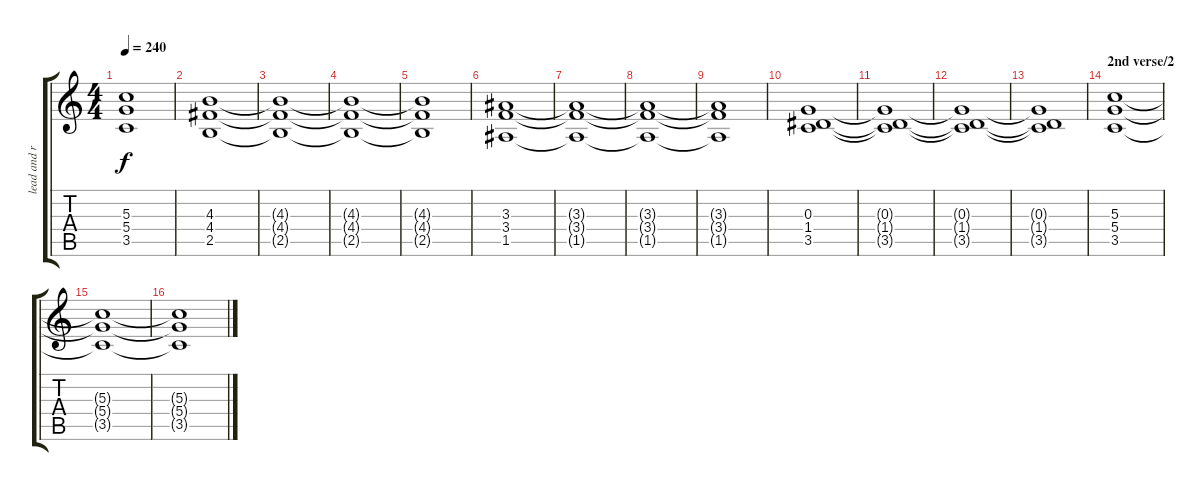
\track ("lead and rithm guitar(luca turilli)" "lead and r") {instrument distortionguitar}
\staff {score tabs}
\tuning (E4 B3 G3 D3 A2 E2) {hide}
\ts (4 4)
\tempo 240
\clef g2
\ks c
(5.3{t} 5.4{t} 3.5{t}).1{dy f} |
(4.3 4.4 2.5).1 |
(4.3{t} 4.4{t} 2.5{t}).1 |
(4.3{t} 4.4{t} 2.5{t}).1 |
(4.3{t} 4.4{t} 2.5{t}).1 |
(3.3 3.4 1.5).1 |
(3.3{t} 3.4{t} 1.5{t}).1 |
(3.3{t} 3.4{t} 1.5{t}).1 |
(3.3{t} 3.4{t} 1.5{t}).1 |
(0.3 1.4 3.5).1 |
(0.3{t} 1.4{t} 3.5{t}).1 |
(0.3{t} 1.4{t} 3.5{t}).1 |
(0.3{t} 1.4{t} 3.5{t}).1 |
\section ("" "2nd verse/2")
(5.3 5.4 3.5).1 |
(5.3{t} 5.4{t} 3.5{t}).1 |
(5.3{t} 5.4{t} 3.5{t}).1
